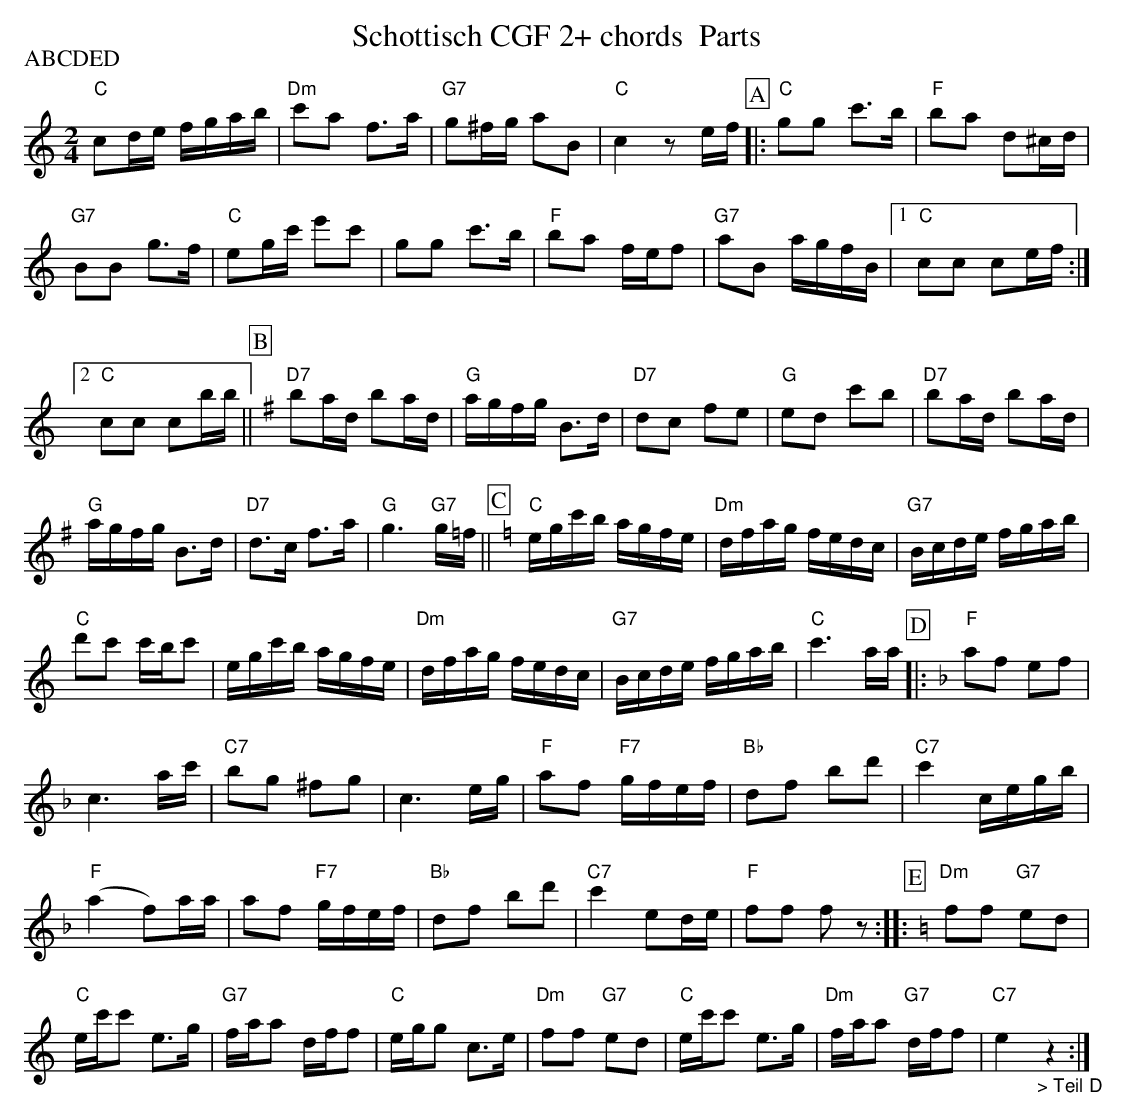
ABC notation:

X:1
T:Schottisch CGF 2+ chords  Parts
P:ABCDED
M:2/4
L:1/16
K:Cmaj%%MIDI gchordon
"C"c2de fgab | "Dm"c'2a2 f3a | "G7"g2^fg a2B2 | "C"c4z2ef [P:A] |: "C"g2g2 c'3b | "F"b2a2 d2^cd |
"G7"B2B2 g3f | "C"e2gc' e'2c'2 | g2g2 c'3b | "F"b2a2 fef2 | "G7"a2B2 agfB |1 "C"c2c2 c2ef :|2
"C"c2c2 c2bb || [P:B] [K:Gmaj] "D7"b2ad b2ad | "G"agfg B3d | "D7"d2c2 f2e2 | "G"e2d2 c'2b2 | "D7"b2ad b2ad |
"G"agfg B3d | "D7"d3c f3a | "G"g6"G7"g=f || [P:C] [K:Cmaj] "C"egc'b agfe | "Dm"dfag fedc | "G7"Bcde fgab |
"C"d'2c'2 c'bc'2 | egc'b agfe | "Dm"dfag fedc | "G7"Bcde fgab | "C"c'6aa [P:D] |: [K:Fmaj] "F"a2f2 e2f2 |
c6ac' | "C7"b2g2 ^f2g2 | c6eg | "F"a2f2 "F7"gfef | "Bb"d2f2 b2d'2 | "C7"c'4 cegb |
"F"(a4 f2)aa | a2f2 "F7"gfef | "Bb"d2f2 b2d'2 | "C7"c'4 e2de | "F"f2f2 f2z2 :: [P:E] [K:Cmaj] "Dm"f2f2 "G7"e2d2 |
"C"ec'c'2 e3g | "G7"faa2 dff2 | "C"egg2 c3e | "Dm"f2f2 "G7"e2d2 | "C"ec'c'2 e3g | "Dm"faa2 "G7"dff2 | "C7"e4"_> Teil D"z4 :|
